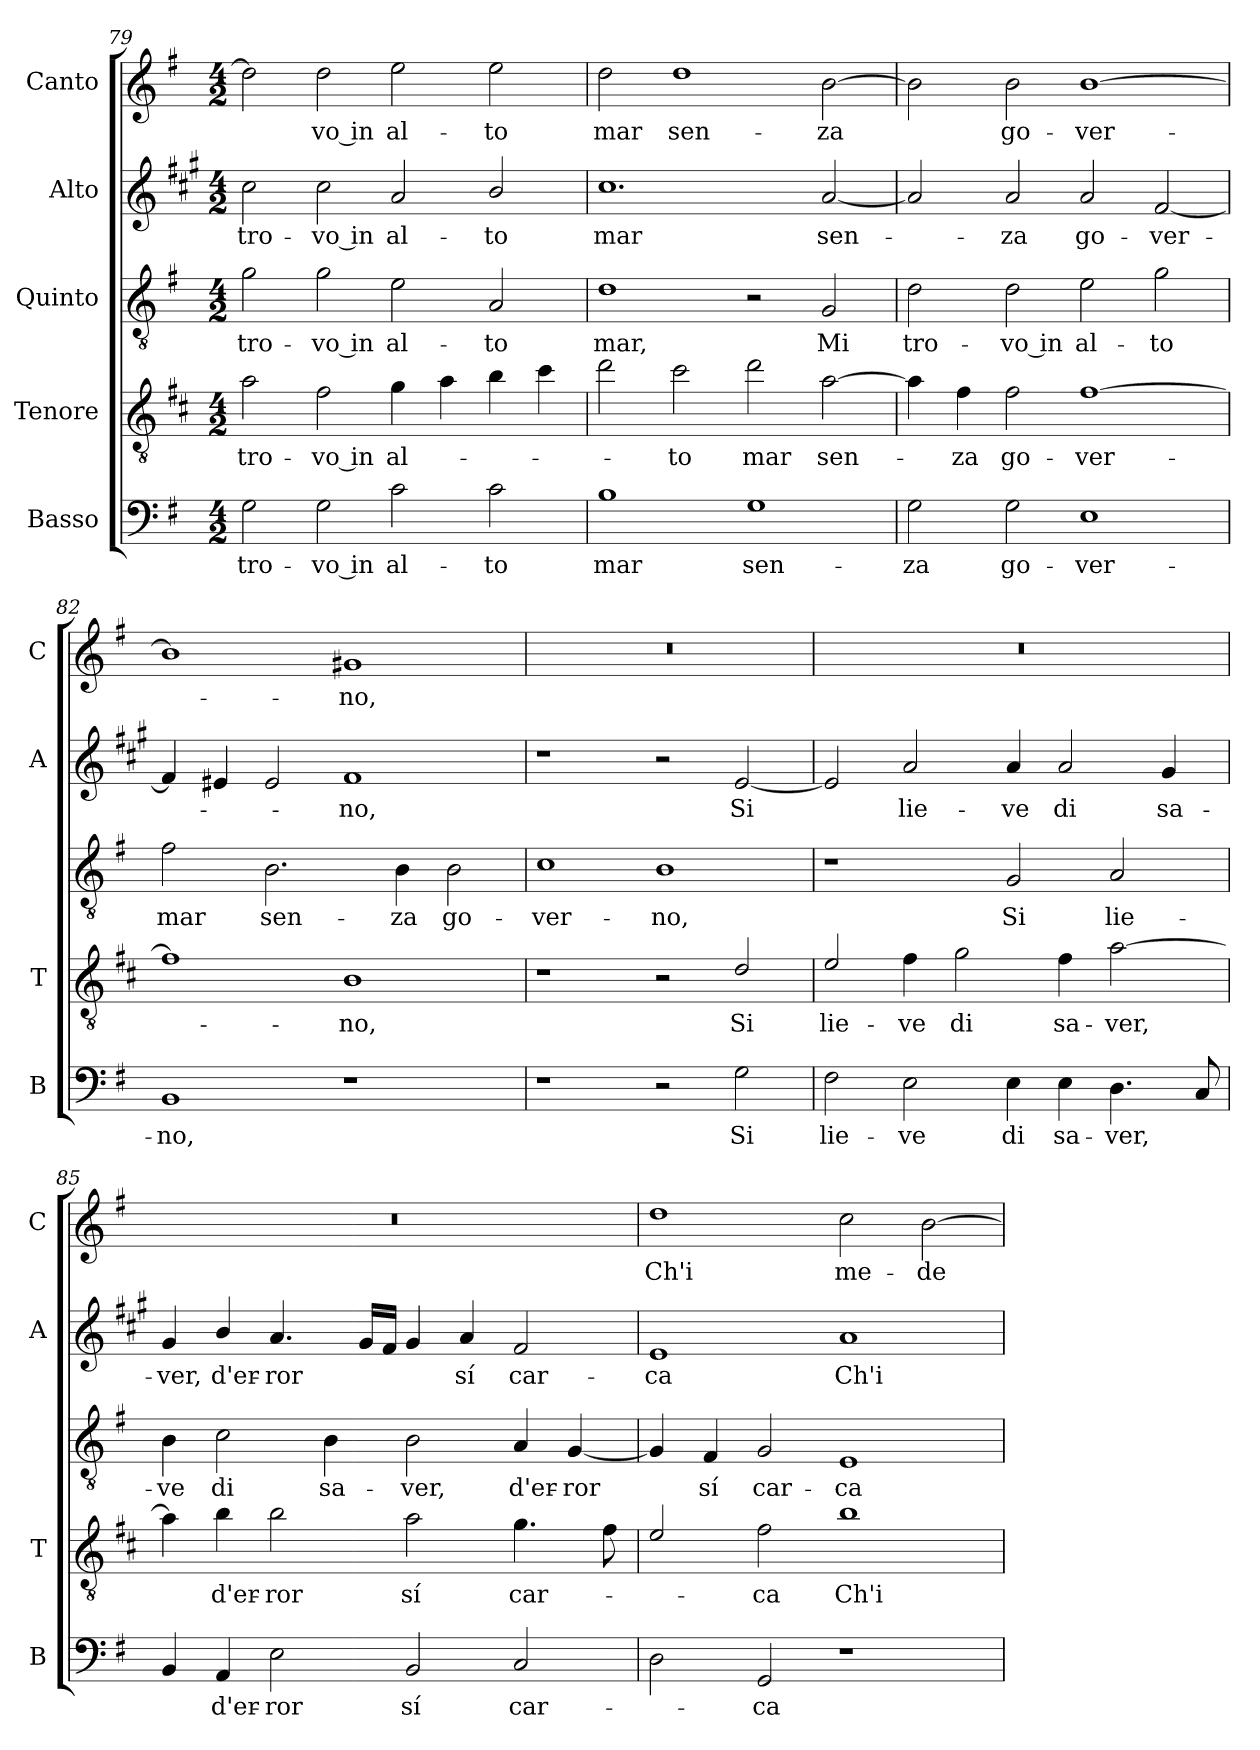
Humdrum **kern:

**kern	**text	**kern	**text	**kern	**text	**kern	**text	**kern	**text
*part5	*part5	*part4	*part4	*part3	*part3	*part2	*part2	*part1	*part1
*staff5	*staff5	*staff4	*staff4	*staff3	*staff3	*staff2	*staff2	*staff1	*staff1
*I"Basso	*	*I"Tenore	*	*I"Quinto	*	*I"Alto	*	*I"Canto	*
*I'B	*	*I'T	*	*	*	*I'A	*	*I'C	*
!!LO:LB:g=z
*clefF4	*	*clefGv2	*	*clefGv2	*	*clefG2	*	*clefG2	*
*	*	*ITrd4c7	*	*	*	*ITrd1c2	*	*	*
*k[f#]	*	*k[f#]	*	*k[f#]	*	*k[f#]	*	*k[f#]	*
*G:	*	*G:	*	*G:	*	*G:	*	*G:	*
*M4/2	*	*M4/2	*	*M4/2	*	*M4/2	*	*M4/2	*
=79	=79	=79	=79	=79	=79	=79	=79	=79	=79
!	!LO:LY:b	!	!LO:LY:b	!	!LO:LY:b	!	!LO:LY:b	!	!
2G\	tro-	2d\	tro-	2g\	tro-	2b\	tro-	2dd\]	.
!	!LO:LY:b	!	!LO:LY:b	!	!LO:LY:b	!	!LO:LY:b	!	!LO:LY:b
2G\	-vo in	2B\	-vo in	2g\	-vo in	2b\	-vo in	2dd\	-vo in
!	!LO:LY:b	!	!LO:LY:b	!	!LO:LY:b	!	!LO:LY:b	!	!LO:LY:b
2c\	al-	4c\	al-	2e\	al-	2g/	al-	2ee\	al-
.	.	4d\	.	.	.	.	.	.	.
!	!LO:LY:b	!	!	!	!LO:LY:b	!	!LO:LY:b	!	!LO:LY:b
2c\	-to	4e\	.	2A/	-to	2a/	-to	2ee\	-to
.	.	4f#\	.	.	.	.	.	.	.
=80	=80	=80	=80	=80	=80	=80	=80	=80	=80
!	!LO:LY:b	!	!	!	!LO:LY:b	!	!LO:LY:b	!	!LO:LY:b
1B	mar	2g\	.	1d	mar,	1.b	mar	2dd\	mar
!	!	!	!LO:LY:b	!	!	!	!	!	!LO:LY:b
.	.	2f#\	-to	.	.	.	.	1dd	sen-
!	!LO:LY:b	!	!LO:LY:b	!	!	!	!	!	!
1G	sen-	2g\	mar	2r	.	.	.	.	.
!	!	!	!LO:LY:b	!	!LO:LY:b	!	!LO:LY:b	!	!LO:LY:b
.	.	[2d\	sen-	2G/	Mi	[2g/	sen-	[2b\	-za
=81	=81	=81	=81	=81	=81	=81	=81	=81	=81
!	!LO:LY:b	!	!	!	!LO:LY:b	!	!	!	!
2G\	-za	4d\]	.	2d\	tro-	2g/]	.	2b\]	.
!	!	!	!LO:LY:b	!	!	!	!	!	!
.	.	4B\	-za	.	.	.	.	.	.
!	!LO:LY:b	!	!LO:LY:b	!	!LO:LY:b	!	!LO:LY:b	!	!LO:LY:b
2G\	go-	2B\	go-	2d\	-vo in	2g/	-za	2b\	go-
!	!LO:LY:b	!	!LO:LY:b	!	!LO:LY:b	!	!LO:LY:b	!	!LO:LY:b
1E	-ver-	[1B	-ver-	2e\	al-	2g/	go-	[1b	-ver-
!	!	!	!	!	!LO:LY:b	!	!LO:LY:b	!	!
.	.	.	.	2g\	-to	[2e/	-ver-	.	.
=82	=82	=82	=82	=82	=82	=82	=82	=82	=82
!	!LO:LY:b	!	!	!	!LO:LY:b	!	!	!	!
1BB	-no,	1B]	.	2f#\	mar	4e/]	.	1b]	.
.	.	.	.	.	.	4d#X/	.	.	.
!	!	!	!	!	!LO:LY:b	!	!	!	!
.	.	.	.	2.B\	sen-	2d#/	.	.	.
!	!	!	!LO:LY:b	!	!	!	!LO:LY:b	!	!LO:LY:b
1r	.	1E	-no,	.	.	1e	-no,	1g#X	-no,
!	!	!	!	!	!LO:LY:b	!	!	!	!
.	.	.	.	4B\	-za	.	.	.	.
!	!	!	!	!	!LO:LY:b	!	!	!	!
.	.	.	.	2B\	go-	.	.	.	.
=83	=83	=83	=83	=83	=83	=83	=83	=83	=83
!	!	!	!	!	!LO:LY:b	!	!	!	!
1r	.	1r	.	1c	-ver-	1r	.	0r	.
!	!	!	!	!	!LO:LY:b	!	!	!	!
2r	.	2r	.	1B	-no,	2r	.	.	.
!	!LO:LY:b	!	!LO:LY:b	!	!	!	!LO:LY:b	!	!
2G\	Si	2G/	Si	.	.	[2d/	Si	.	.
!!LO:PB:g=z
=84	=84	=84	=84	=84	=84	=84	=84	=84	=84
!	!LO:LY:b	!	!LO:LY:b	!	!	!	!	!	!
2F#\	lie-	2A/	lie-	1r	.	2d/]	.	0r	.
!	!LO:LY:b	!	!LO:LY:b	!	!	!	!LO:LY:b	!	!
2E\	-ve	4B\	-ve	.	.	2g/	lie-	.	.
!	!	!	!LO:LY:b	!	!	!	!	!	!
.	.	2c\	di	.	.	.	.	.	.
!	!LO:LY:b	!	!	!	!LO:LY:b	!	!LO:LY:b	!	!
4E\	di	.	.	2G/	Si	4g/	-ve	.	.
!	!LO:LY:b	!	!LO:LY:b	!	!	!	!LO:LY:b	!	!
4E\	sa-	4B\	sa-	.	.	2g/	di	.	.
!	!LO:LY:b	!	!LO:LY:b	!	!LO:LY:b	!	!	!	!
4.D\	-ver,	[2d\	-ver,	2A/	lie-	.	.	.	.
!	!	!	!	!	!	!	!LO:LY:b	!	!
.	.	.	.	.	.	4f#/	sa-	.	.
8C/	.	.	.	.	.	.	.	.	.
=85	=85	=85	=85	=85	=85	=85	=85	=85	=85
!	!	!	!	!	!LO:LY:b	!	!LO:LY:b	!	!
4BB/	.	4d\]	.	4B\	-ve	4f#/	-ver,	0r	.
!	!LO:LY:b	!	!LO:LY:b	!	!LO:LY:b	!	!LO:LY:b	!	!
4AA/	d'er-	4e\	d'er-	2c\	di	4a/	d'er-	.	.
!	!LO:LY:b	!	!LO:LY:b	!	!	!	!LO:LY:b	!	!
2E\	-ror	2e\	-ror	.	.	4.g/	-ror	.	.
!	!	!	!	!	!LO:LY:b	!	!	!	!
.	.	.	.	4B\	sa-	.	.	.	.
.	.	.	.	.	.	16f#/LL	.	.	.
.	.	.	.	.	.	16e/JJ	.	.	.
!	!LO:LY:b	!	!LO:LY:b	!	!LO:LY:b	!	!	!	!
2BB/	sí	2d\	sí	2B\	-ver,	4f#/	.	.	.
!	!	!	!	!	!	!	!LO:LY:b	!	!
.	.	.	.	.	.	4g/	sí	.	.
!	!LO:LY:b	!	!LO:LY:b	!	!LO:LY:b	!	!LO:LY:b	!	!
2C/	car-	4.c\	car-	4A/	d'er-	2e/	car-	.	.
!	!	!	!	!	!LO:LY:b	!	!	!	!
.	.	.	.	[4G/	-ror	.	.	.	.
.	.	8B\	.	.	.	.	.	.	.
=86	=86	=86	=86	=86	=86	=86	=86	=86	=86
!	!	!	!	!	!	!	!LO:LY:b	!	!LO:LY:b
2D\	.	2A/	.	4G/]	.	1d	-ca	1dd	Ch'i
!	!	!	!	!	!LO:LY:b	!	!	!	!
.	.	.	.	4F#/	sí	.	.	.	.
!	!LO:LY:b	!	!LO:LY:b	!	!LO:LY:b	!	!	!	!
2GG/	-ca	2B\	-ca	2G/	car-	.	.	.	.
!	!	!	!LO:LY:b	!	!LO:LY:b	!	!LO:LY:b	!	!LO:LY:b
1r	.	1e	Ch'i	1E	-ca	1g	Ch'i	2cc\	me-
!	!	!	!	!	!	!	!	!	!LO:LY:b
.	.	.	.	.	.	.	.	[2b\	-de-
=	=	=	=	=	=	=	=	=	=
*-	*-	*-	*-	*-	*-	*-	*-	*-	*-
